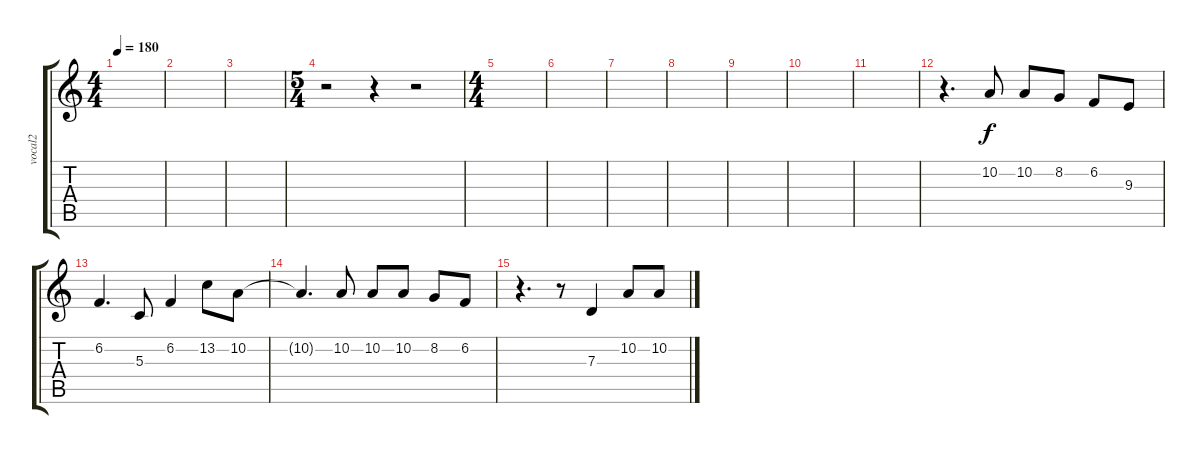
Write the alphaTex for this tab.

\track ("vocal2" "vocal2") {instrument sopranosax}
\staff {score tabs}
\tuning (E4 B3 G3 D3 A2 E2) {hide}
\ts (4 4)
\tempo 180
\clef g2
\ks c
|
|
|
\ts (5 4)
r.2 r.4 r.2 |
\ts (4 4)
|
|
|
|
|
|
|
r.4{d} 10.2.8 10.2.8 8.2.8 6.2.8 9.3.8 |
6.2.4{d} 5.3.8 6.2.4 13.2.8 10.2.8 |
10.2{t}.4{d} 10.2.8 10.2.8 10.2.8 8.2.8 6.2.8 |
r.4{d} r.8 7.3.4 10.2.8 10.2.8
